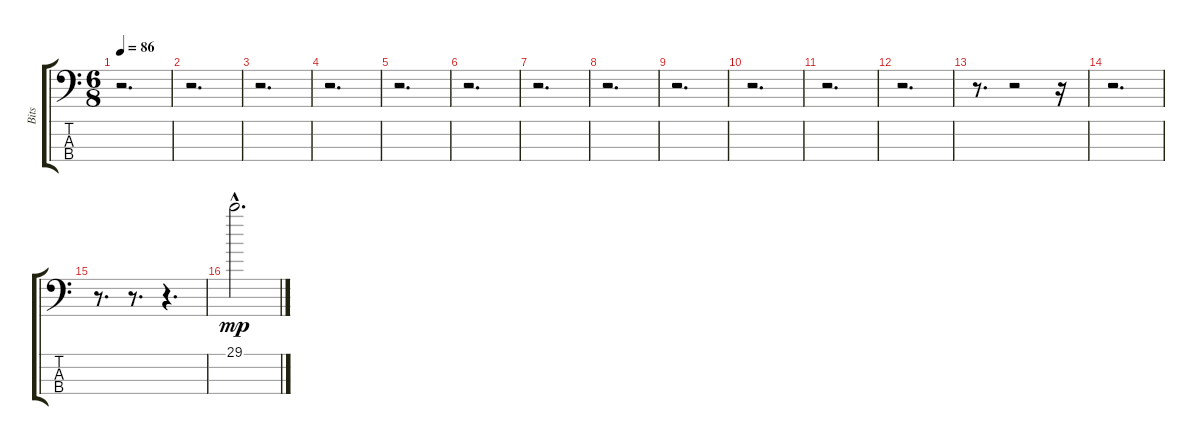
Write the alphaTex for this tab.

\track ("Bits" "Bits") {instrument overdrivenguitar}
\staff {score tabs}
\tuning (G2 D2 A1 E1) {hide}
\ts (6 8)
\tempo 86
\clef f4
\ks c
r.2{d dy mp} |
r.2{d} |
r.2{d} |
r.2{d} |
r.2{d} |
r.2{d} |
r.2{d} |
r.2{d} |
r.2{d} |
r.2{d} |
r.2{d} |
r.2{d} |
r.8{d} r.2 r.16 |
r.2{d} |
r.8{d} r.8{d} r.4{d} |
29.1{hac}.2{d}
